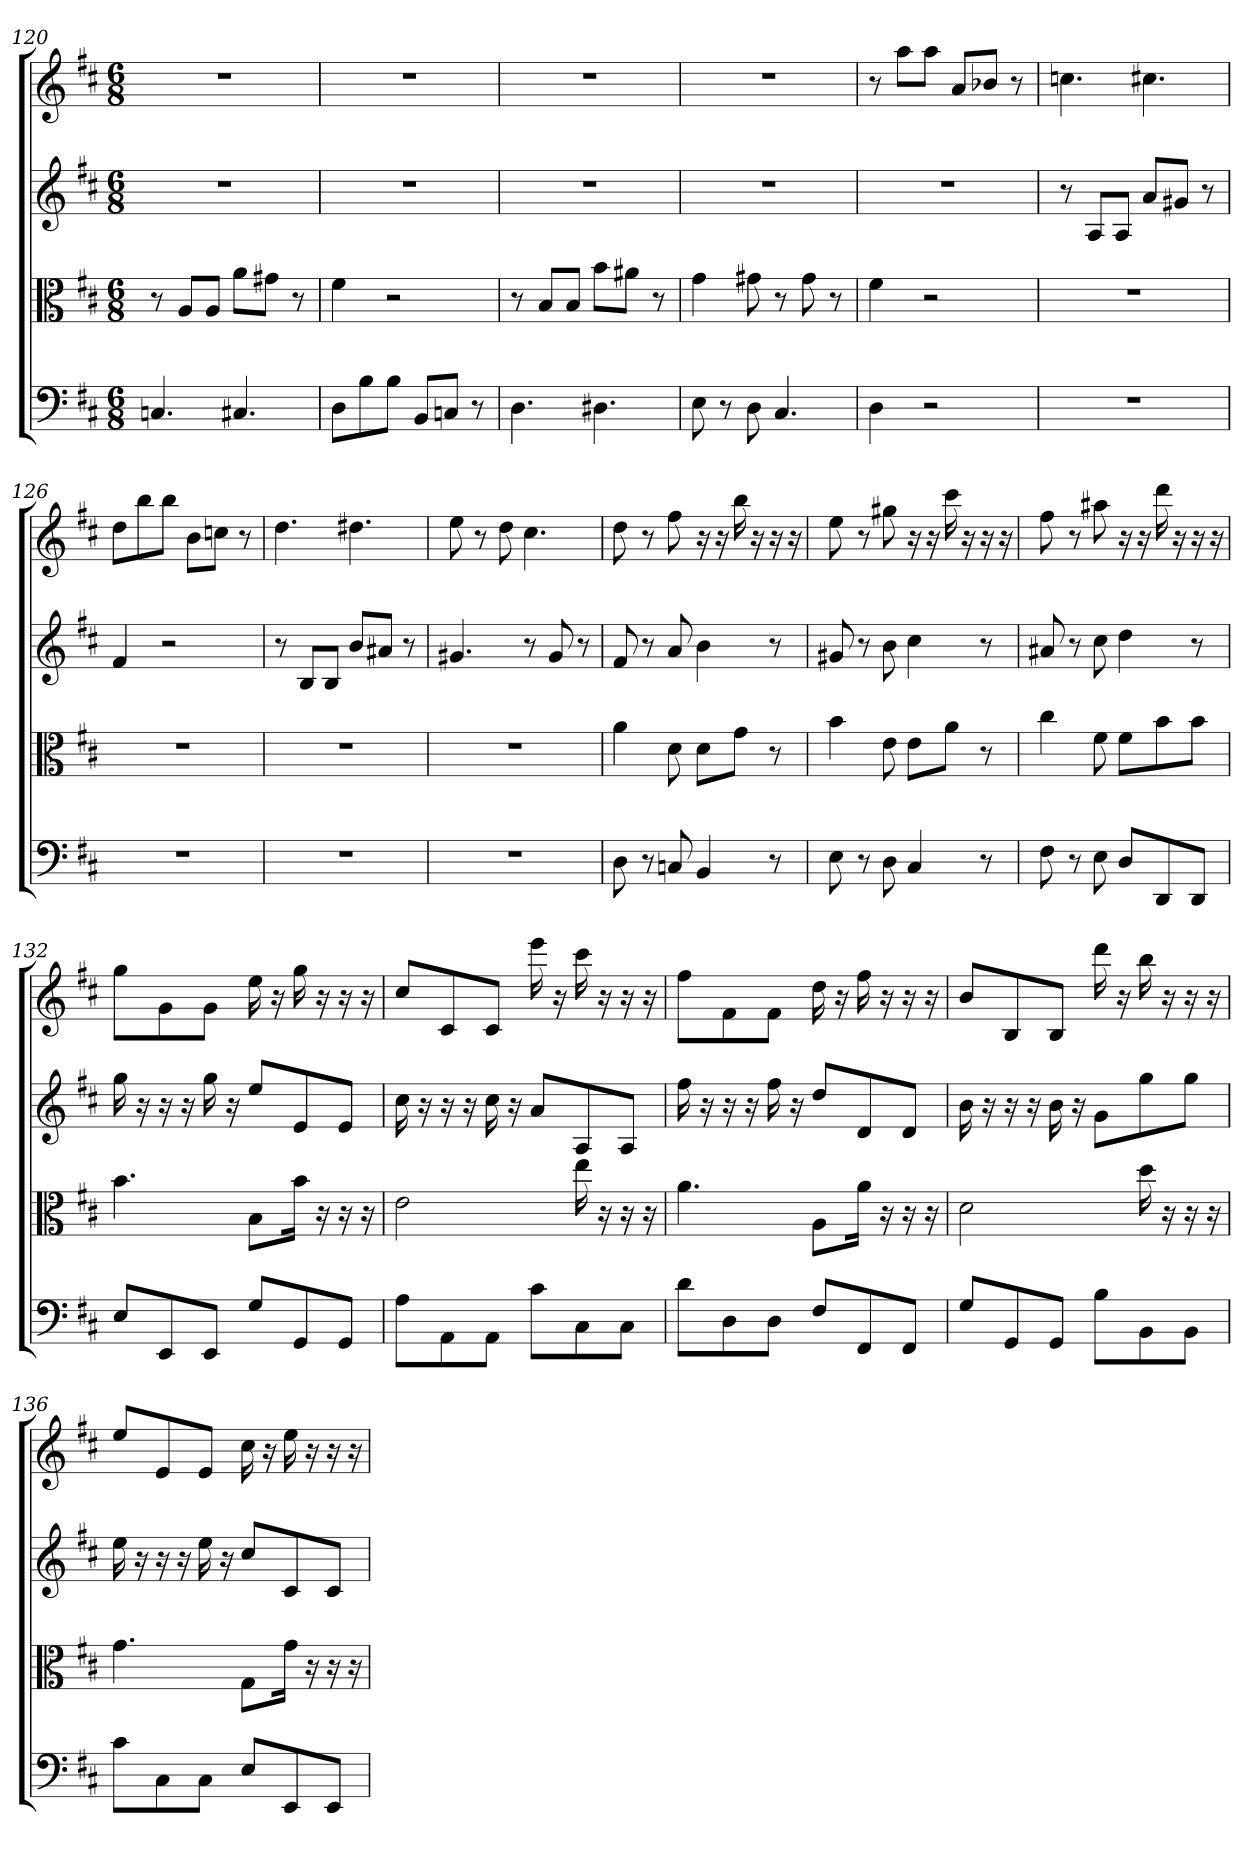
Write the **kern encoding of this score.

**kern	**kern	**kern	**kern
*part4	*part3	*part2	*part1
*staff4	*staff3	*staff2	*staff1
*clefF4	*clefC3	*clefG2	*clefG2
*k[f#c#]	*k[f#c#]	*k[f#c#]	*k[f#c#]
*D:	*D:	*D:	*D:
*M6/8	*M6/8	*M6/8	*M6/8
=120	=120	=120	=120
4.Cn	8r	2.r	2.r
.	8A/L	.	.
.	8A/J	.	.
4.C#X	8a\L	.	.
.	8g#X\J	.	.
.	8r	.	.
=121	=121	=121	=121
8D\L	4f#	2.r	2.r
8B\	.	.	.
8B\J	2r	.	.
8BB/L	.	.	.
8Cn/J	.	.	.
8r	.	.	.
=122	=122	=122	=122
4.D	8r	2.r	2.r
.	8B/L	.	.
.	8B/J	.	.
4.D#X	8b\L	.	.
.	8a#X\J	.	.
.	8r	.	.
=123	=123	=123	=123
8E	4g	2.r	2.r
8r	.	.	.
8D	8g#X	.	.
4.C#	8r	.	.
.	8g#	.	.
.	8r	.	.
=124	=124	=124	=124
4D	4f#	2.r	8r
.	.	.	8aa\L
2r	2r	.	8aa\J
.	.	.	8a/L
.	.	.	8b-X/J
.	.	.	8r
=125	=125	=125	=125
2.r	2.r	8r	4.ccn
.	.	8A/L	.
.	.	8A/J	.
.	.	8a/L	4.cc#X
.	.	8g#X/J	.
.	.	8r	.
=126	=126	=126	=126
2.r	2.r	4f#	8dd\L
.	.	.	8bb\
.	.	2r	8bb\J
.	.	.	8b\L
.	.	.	8ccn\J
.	.	.	8r
=127	=127	=127	=127
2.r	2.r	8r	4.dd
.	.	8B/L	.
.	.	8B/J	.
.	.	8b/L	4.dd#X
.	.	8a#X/J	.
.	.	8r	.
=128	=128	=128	=128
2.r	2.r	4.g#X	8ee
.	.	.	8r
.	.	.	8dd
.	.	8r	4.cc#
.	.	8g#	.
.	.	8r	.
=129	=129	=129	=129
8D	4a	8f#	8dd
8r	.	8r	8r
8Cn	8d	8a	8ff#
4BB	8d\L	4b	16r
.	.	.	16r
.	8g\J	.	16bb
.	.	.	16r
8r	8r	8r	16r
.	.	.	16r
=130	=130	=130	=130
8E	4b	8g#X	8ee
8r	.	8r	8r
8D	8e	8b	8gg#X
4C#	8e\L	4cc#	16r
.	.	.	16r
.	8a\J	.	16ccc#
.	.	.	16r
8r	8r	8r	16r
.	.	.	16r
=131	=131	=131	=131
8F#	4cc#	8a#X	8ff#
8r	.	8r	8r
8E	8f#	8cc#	8aa#X
8D/L	8f#\L	4dd	16r
.	.	.	16r
8DD/	8b\	.	16ddd
.	.	.	16r
8DD/J	8b\J	8r	16r
.	.	.	16r
=132	=132	=132	=132
8E/L	4.b	16gg	8gg\L
.	.	16r	.
8EE/	.	16r	8g\
.	.	16r	.
8EE/J	.	16gg	8g\J
.	.	16r	.
8G/L	8B\L	8ee/L	16ee
.	.	.	16r
8GG/	16b\Jk	8e/	16gg
.	16r	.	16r
8GG/J	16r	8e/J	16r
.	16r	.	16r
=133	=133	=133	=133
8A\L	2e	16cc#	8cc#/L
.	.	16r	.
8AA\	.	16r	8c#/
.	.	16r	.
8AA\J	.	16cc#	8c#/J
.	.	16r	.
8c#\L	.	8a/L	16eee
.	.	.	16r
8C#\	16ee	8A/	16ccc#
.	16r	.	16r
8C#\J	16r	8A/J	16r
.	16r	.	16r
=134	=134	=134	=134
8d\L	4.a	16ff#	8ff#\L
.	.	16r	.
8D\	.	16r	8f#\
.	.	16r	.
8D\J	.	16ff#	8f#\J
.	.	16r	.
8F#/L	8A\L	8dd/L	16dd
.	.	.	16r
8FF#/	16a\Jk	8d/	16ff#
.	16r	.	16r
8FF#/J	16r	8d/J	16r
.	16r	.	16r
=135	=135	=135	=135
8G/L	2d	16b	8b/L
.	.	16r	.
8GG/	.	16r	8B/
.	.	16r	.
8GG/J	.	16b	8B/J
.	.	16r	.
8B\L	.	8g\L	16ddd
.	.	.	16r
8BB\	16dd	8gg\	16bb
.	16r	.	16r
8BB\J	16r	8gg\J	16r
.	16r	.	16r
=136	=136	=136	=136
8c#\L	4.g	16ee	8ee/L
.	.	16r	.
8C#\	.	16r	8e/
.	.	16r	.
8C#\J	.	16ee	8e/J
.	.	16r	.
8E/L	8G\L	8cc#/L	16cc#
.	.	.	16r
8EE/	16g\Jk	8c#/	16ee
.	16r	.	16r
8EE/J	16r	8c#/J	16r
.	16r	.	16r
=	=	=	=
*-	*-	*-	*-
